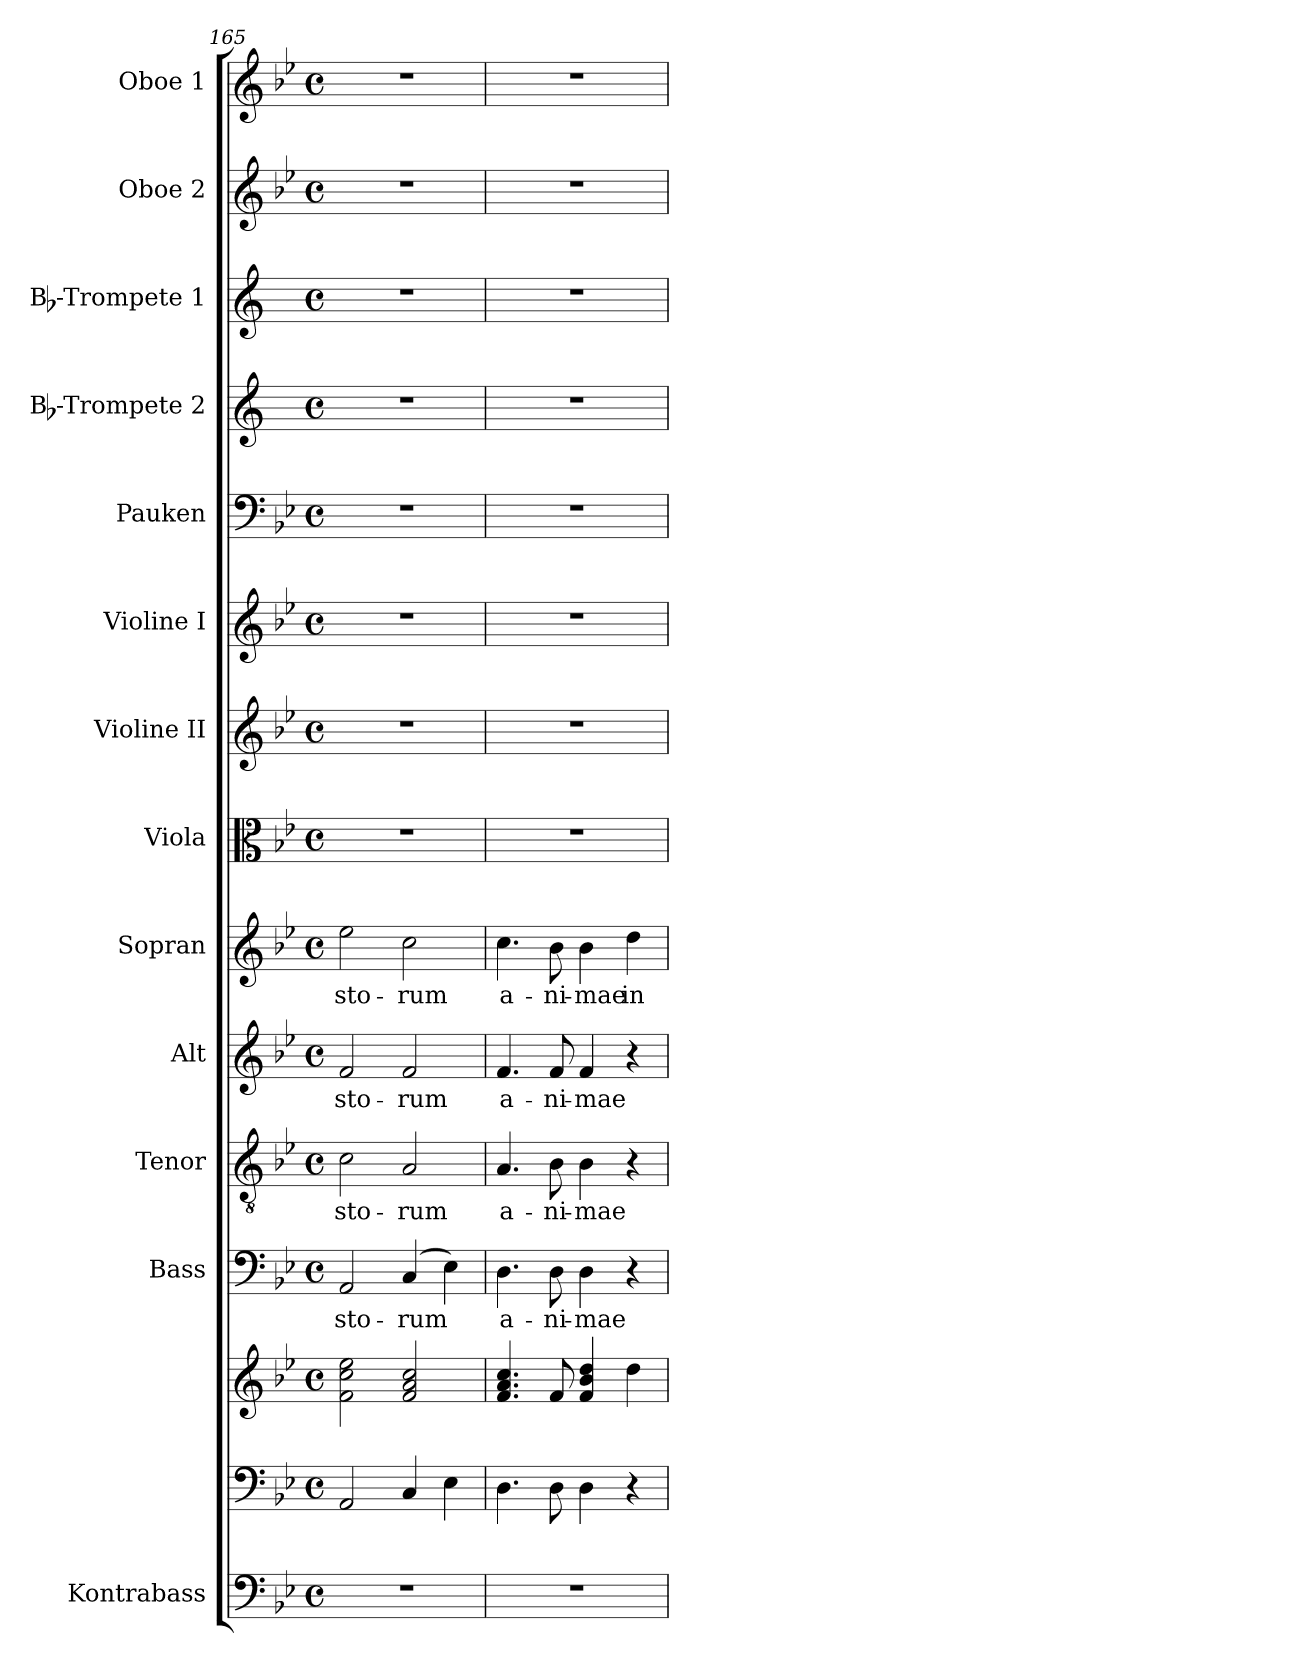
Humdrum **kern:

**kern	**kern	**kern	**kern	**text	**kern	**text	**kern	**text	**kern	**text	**kern	**kern	**kern	**kern	**kern	**kern	**kern	**kern
*part14	*part13	*part13	*part12	*part12	*part11	*part11	*part10	*part10	*part9	*part9	*part8	*part7	*part6	*part5	*part4	*part3	*part2	*part1
*staff15	*staff14	*staff13	*staff12	*staff12	*staff11	*staff11	*staff10	*staff10	*staff9	*staff9	*staff8	*staff7	*staff6	*staff5	*staff4	*staff3	*staff2	*staff1
*I"Kontrabass	*	*	*I"Bass	*	*I"Tenor	*	*I"Alt	*	*I"Sopran	*	*I"Viola	*I"Violine II	*I"Violine I	*I"Pauken	*I"Bb-Trompete 2	*I"Bb-Trompete 1	*I"Oboe 2	*I"Oboe 1
*I'Kb.	*	*	*I'B.	*	*I'T.	*	*I'A.	*	*I'S.	*	*I'Vla.	*I'Vl. II	*I'Vl. I	*I'Pk.	*I'Bb Trp. 2	*I'Bb Trp. 1	*I'Ob. 2	*I'Ob. 1
*clefF4	*clefF4	*clefG2	*clefF4	*	*clefGv2	*	*clefG2	*	*clefG2	*	*clefC3	*clefG2	*clefG2	*clefF4	*clefG2	*clefG2	*clefG2	*clefG2
*ITrd7c12	*	*	*	*	*	*	*	*	*	*	*	*	*	*	*ITrd1c2	*ITrd1c2	*	*
*k[b-e-]	*k[b-e-]	*k[b-e-]	*k[b-e-]	*	*k[b-e-]	*	*k[b-e-]	*	*k[b-e-]	*	*k[b-e-]	*k[b-e-]	*k[b-e-]	*k[b-e-]	*k[b-e-]	*k[b-e-]	*k[b-e-]	*k[b-e-]
*B-:	*B-:	*B-:	*B-:	*	*B-:	*	*B-:	*	*B-:	*	*B-:	*B-:	*B-:	*B-:	*B-:	*B-:	*B-:	*B-:
*M4/4	*M4/4	*M4/4	*M4/4	*	*M4/4	*	*M4/4	*	*M4/4	*	*M4/4	*M4/4	*M4/4	*M4/4	*M4/4	*M4/4	*M4/4	*M4/4
*met(c)	*met(c)	*met(c)	*met(c)	*	*met(c)	*	*met(c)	*	*met(c)	*	*met(c)	*met(c)	*met(c)	*met(c)	*met(c)	*met(c)	*met(c)	*met(c)
=165	=165	=165	=165	=165	=165	=165	=165	=165	=165	=165	=165	=165	=165	=165	=165	=165	=165	=165
!	!	!	!	!LO:LY:b	!	!LO:LY:b	!	!LO:LY:b	!	!LO:LY:b	!	!	!	!	!	!	!	!
1r	2AA/	2f\ 2cc\ 2ee-\	2AA/	-sto-	2c\	-sto-	2f/	-sto-	2ee-\	-sto-	1r	1r	1r	1r	1r	1r	1r	1r
!	!	!	!	!LO:LY:b	!	!LO:LY:b	!	!LO:LY:b	!	!LO:LY:b	!	!	!	!	!	!	!	!
.	4C/	2f/ 2a/ 2cc/	(4C/	-rum	2A/	-rum	2f/	-rum	2cc\	-rum	.	.	.	.	.	.	.	.
.	4E-\	.	4E-\)	.	.	.	.	.	.	.	.	.	.	.	.	.	.	.
=166	=166	=166	=166	=166	=166	=166	=166	=166	=166	=166	=166	=166	=166	=166	=166	=166	=166	=166
!	!	!	!	!LO:LY:b	!	!LO:LY:b	!	!LO:LY:b	!	!LO:LY:b	!	!	!	!	!	!	!	!
1r	4.D\	4.f/ 4.a/ 4.cc/	4.D\	a-	4.A/	a-	4.f/	a-	4.cc\	a-	1r	1r	1r	1r	1r	1r	1r	1r
!	!	!	!	!LO:LY:b	!	!LO:LY:b	!	!LO:LY:b	!	!LO:LY:b	!	!	!	!	!	!	!	!
.	8D\	8f/	8D\	-ni-	8B-\	-ni-	8f/	-ni-	8b-\	-ni-	.	.	.	.	.	.	.	.
!	!	!	!	!LO:LY:b	!	!LO:LY:b	!	!LO:LY:b	!	!LO:LY:b	!	!	!	!	!	!	!	!
.	4D\	4f/ 4b-/ 4dd/	4D\	-mae	4B-\	-mae	4f/	-mae	4b-\	-mae	.	.	.	.	.	.	.	.
!	!	!	!	!	!	!	!	!	!	!LO:LY:b	!	!	!	!	!	!	!	!
.	4r	4dd\	4r	.	4r	.	4r	.	4dd\	in	.	.	.	.	.	.	.	.
=	=	=	=	=	=	=	=	=	=	=	=	=	=	=	=	=	=	=
*-	*-	*-	*-	*-	*-	*-	*-	*-	*-	*-	*-	*-	*-	*-	*-	*-	*-	*-
